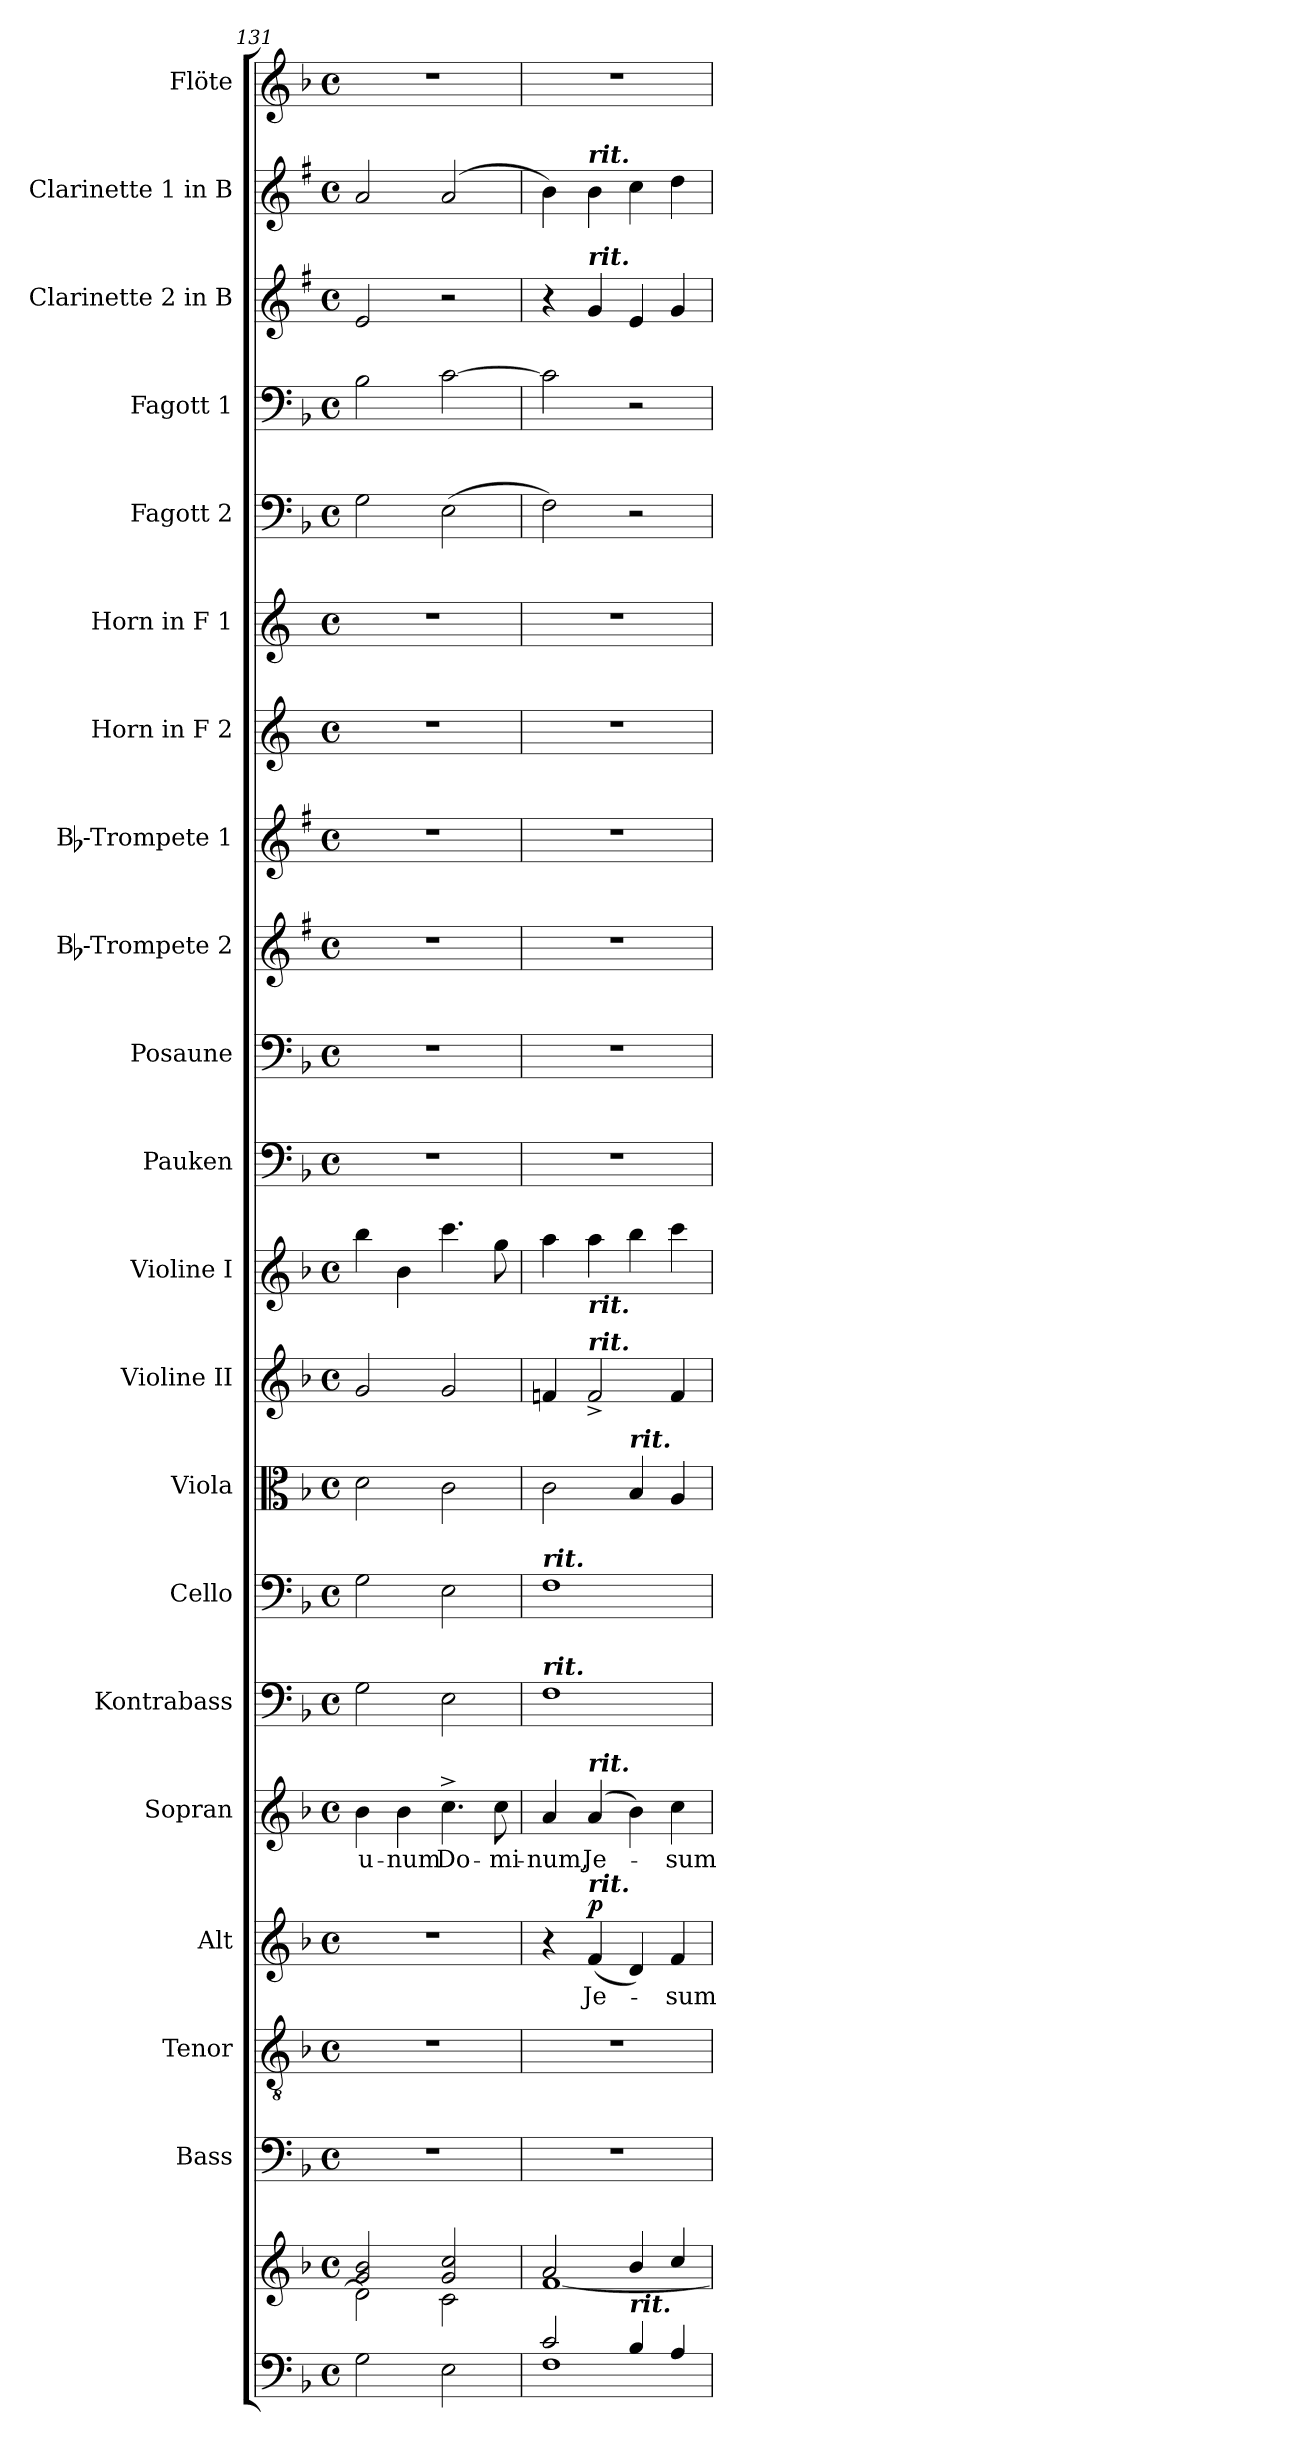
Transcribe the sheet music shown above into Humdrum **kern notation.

**kern	**kern	**kern	**kern	**kern	**text	**dynam	**kern	**text	**kern	**kern	**kern	**kern	**kern	**kern	**kern	**kern	**kern	**kern	**kern	**kern	**kern	**kern	**kern	**kern
*part21	*part21	*part20	*part19	*part18	*part18	*part18	*part17	*part17	*part16	*part15	*part14	*part13	*part12	*part11	*part10	*part9	*part8	*part7	*part6	*part5	*part4	*part3	*part2	*part1
*staff22	*staff21	*staff20	*staff19	*staff18	*staff18	*staff18	*staff17	*staff17	*staff16	*staff15	*staff14	*staff13	*staff12	*staff11	*staff10	*staff9	*staff8	*staff7	*staff6	*staff5	*staff4	*staff3	*staff2	*staff1
*	*	*I"Bass	*I"Tenor	*I"Alt	*	*	*I"Sopran	*	*I"Kontrabass	*I"Cello	*I"Viola	*I"Violine II	*I"Violine I	*I"Pauken	*I"Posaune	*I"Bb-Trompete 2	*I"Bb-Trompete 1	*I"Horn in F 2	*I"Horn in F 1	*I"Fagott 2	*I"Fagott 1	*I"Clarinette 2 in B	*I"Clarinette 1 in B	*I"Flöte
*	*	*I'B.	*I'T.	*I'A.	*	*	*I'S.	*	*I'Kb.	*	*I'Vla.	*I'Vl. II	*I'Vl. I	*I'Pk.	*I'Pos.	*I'Bb Trp. 2	*I'Bb Trp. 1	*	*	*I'Fg. 2	*I'Fg. 1	*I'Clar. 2	*I'Clar.1	*I'Fl.
*clefF4	*clefG2	*clefF4	*clefGv2	*clefG2	*	*	*clefG2	*	*clefF4	*clefF4	*clefC3	*clefG2	*clefG2	*clefF4	*clefF4	*clefG2	*clefG2	*clefG2	*clefG2	*clefF4	*clefF4	*clefG2	*clefG2	*clefG2
*	*	*	*	*	*	*	*	*	*ITrd7c12	*	*	*	*	*	*	*ITrd1c2	*ITrd1c2	*ITrd4c7	*ITrd4c7	*	*	*ITrd1c2	*ITrd1c2	*
*k[b-]	*k[b-]	*k[b-]	*k[b-]	*k[b-]	*	*	*k[b-]	*	*k[b-]	*k[b-]	*k[b-]	*k[b-]	*k[b-]	*k[b-]	*k[b-]	*k[b-]	*k[b-]	*k[b-]	*k[b-]	*k[b-]	*k[b-]	*k[b-]	*k[b-]	*k[b-]
*F:	*F:	*F:	*F:	*F:	*	*	*F:	*	*F:	*F:	*F:	*F:	*F:	*F:	*F:	*F:	*F:	*F:	*F:	*F:	*F:	*F:	*F:	*F:
*M4/4	*M4/4	*M4/4	*M4/4	*M4/4	*	*	*M4/4	*	*M4/4	*M4/4	*M4/4	*M4/4	*M4/4	*M4/4	*M4/4	*M4/4	*M4/4	*M4/4	*M4/4	*M4/4	*M4/4	*M4/4	*M4/4	*M4/4
*met(c)	*met(c)	*met(c)	*met(c)	*met(c)	*	*	*met(c)	*	*met(c)	*met(c)	*met(c)	*met(c)	*met(c)	*met(c)	*met(c)	*met(c)	*met(c)	*met(c)	*met(c)	*met(c)	*met(c)	*met(c)	*met(c)	*met(c)
=131	=131	=131	=131	=131	=131	=131	=131	=131	=131	=131	=131	=131	=131	=131	=131	=131	=131	=131	=131	=131	=131	=131	=131	=131
*	*^	*	*	*	*	*	*	*	*	*	*	*	*	*	*	*	*	*	*	*	*	*	*	*
!	!	!	!	!	!	!	!	!	!LO:LY:b	!	!	!	!	!	!	!	!	!	!	!	!	!	!	!	!
2G\	2g/ 2b-/	2d\]	1r	1r	1r	.	.	4b-\	u-	2GG\	2G\	2d\	2g/	4bb-\	1r	1r	1r	1r	1r	1r	2G\	2B-\	2d/	2g/	1r
!	!	!	!	!	!	!	!	!	!LO:LY:b	!	!	!	!	!	!	!	!	!	!	!	!	!	!	!	!
.	.	.	.	.	.	.	.	4b-\	-num	.	.	.	.	4b-\	.	.	.	.	.	.	.	.	.	.	.
!	!	!	!	!	!	!	!	!	!LO:LY:b	!	!	!	!	!	!	!	!	!	!	!	!	!	!	!	!
2E\	2g/ 2cc/	2c\	.	.	.	.	.	4.cc^>\	Do-	2EE\	2E\	2c\	2g/	4.ccc\	.	.	.	.	.	.	(>2E\	[2c\	2r	(2g/	.
!	!	!	!	!	!	!	!	!	!LO:LY:b	!	!	!	!	!	!	!	!	!	!	!	!	!	!	!	!
.	.	.	.	.	.	.	.	8cc\	-mi-	.	.	.	.	8gg\	.	.	.	.	.	.	.	.	.	.	.
!!LO:PB:g=z
=132	=132	=132	=132	=132	=132	=132	=132	=132	=132	=132	=132	=132	=132	=132	=132	=132	=132	=132	=132	=132	=132	=132	=132	=132	=132
*^	*	*	*	*	*	*	*	*	*	*	*	*	*	*	*	*	*	*	*	*	*	*	*	*	*
!	!	!	!	!	!	!	!	!	!	!	!	!LO:TX:a:Bi:t=rit.	!	!	!	!	!	!	!	!	!	!	!	!	!	!
!	!	!	!	!	!	!	!	!	!	!	!LO:TX:a:Bi:t=rit.	!	!	!	!	!	!	!	!	!	!	!	!	!	!	!
!	!	!	!	!	!	!	!	!	!	!LO:LY:b	!	!	!	!	!	!	!	!	!	!	!	!	!	!	!	!
2c/	1F	2a/	[<1f	1r	1r	4r	.	.	4a/	-num,	1FF	1F	2c\	4fn/	4aa\	1r	1r	1r	1r	1r	1r	2F\)	2c\]	4r	4a\)	1r
!	!	!	!	!	!	!	!	!	!	!	!	!	!	!	!	!	!	!	!	!	!	!	!	!	!LO:TX:a:Bi:t=rit.	!
!	!	!	!	!	!	!	!	!	!	!	!	!	!	!	!	!	!	!	!	!	!	!	!	!LO:TX:a:Bi:t=rit.	!	!
!	!	!	!	!	!	!	!	!	!	!	!	!	!	!	!LO:TX:b:Bi:t=rit.	!	!	!	!	!	!	!	!	!	!	!
!	!	!	!	!	!	!	!	!	!	!	!	!	!	!LO:TX:a:Bi:t=rit.	!	!	!	!	!	!	!	!	!	!	!	!
!	!	!	!	!	!	!	!	!	!LO:TX:a:Bi:t=rit.	!	!	!	!	!	!	!	!	!	!	!	!	!	!	!	!	!
!	!	!	!	!	!	!LO:TX:a:Bi:t=rit.	!	!	!	!	!	!	!	!	!	!	!	!	!	!	!	!	!	!	!	!
!	!	!	!	!	!	!	!LO:LY:b	!LO:DY:a	!	!LO:LY:b	!	!	!	!	!	!	!	!	!	!	!	!	!	!	!	!
.	.	.	.	.	.	(<4f/	Je-	p	(4a/	Je-	.	.	.	2f^</	4aa\	.	.	.	.	.	.	.	.	4f/	4a\	.
!	!	!	!	!	!	!	!	!	!	!	!	!	!LO:TX:a:Bi:t=rit.	!	!	!	!	!	!	!	!	!	!	!	!	!
!	!	!LO:TX:b:Bi:t=rit.	!	!	!	!	!	!	!	!	!	!	!	!	!	!	!	!	!	!	!	!	!	!	!	!
4B-/	.	4b-/	.	.	.	4d/)	.	.	4b-\)	.	.	.	4B-/	.	4bb-\	.	.	.	.	.	.	2r	2r	4d/	4b-\	.
!	!	!	!	!	!	!	!LO:LY:b	!	!	!LO:LY:b	!	!	!	!	!	!	!	!	!	!	!	!	!	!	!	!
4A/	.	4cc/	.	.	.	4f/	-sum	.	4cc\	-sum	.	.	4A/	4f/	4ccc\	.	.	.	.	.	.	.	.	4f/	4cc\	.
*v	*v	*	*	*	*	*	*	*	*	*	*	*	*	*	*	*	*	*	*	*	*	*	*	*	*	*
*	*v	*v	*	*	*	*	*	*	*	*	*	*	*	*	*	*	*	*	*	*	*	*	*	*	*
=	=	=	=	=	=	=	=	=	=	=	=	=	=	=	=	=	=	=	=	=	=	=	=	=
*-	*-	*-	*-	*-	*-	*-	*-	*-	*-	*-	*-	*-	*-	*-	*-	*-	*-	*-	*-	*-	*-	*-	*-	*-
